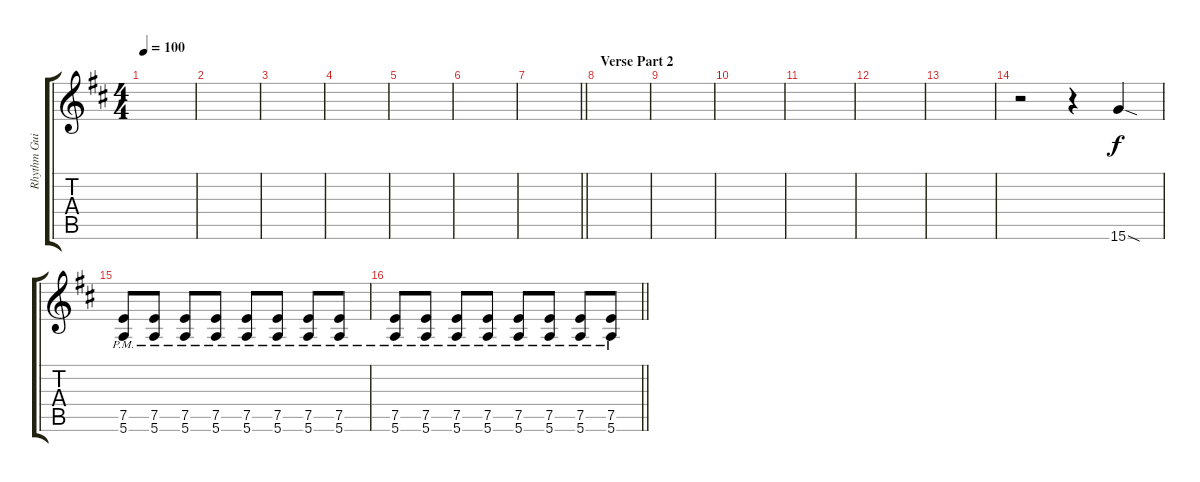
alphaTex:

\track ("Rhythm Guitar" "Rhythm Gui") {instrument overdrivenguitar}
\staff {score tabs}
\tuning (E4 B3 G3 D3 A2 E2) {hide}
\ts (4 4)
\tempo 100
\clef g2
\ks d
|
|
|
|
|
|
\barLineRight lightlight
|
\section ("" "Verse Part 2")
|
|
|
|
|
|
r.2 r.4 15.6{sod}.4 |
(7.5{pm} 5.6{pm}).8 (7.5{pm} 5.6{pm}).8 (7.5{pm} 5.6{pm}).8 (7.5{pm} 5.6{pm}).8 (7.5{pm} 5.6{pm}).8 (7.5{pm} 5.6{pm}).8 (7.5{pm} 5.6{pm}).8 (7.5{pm} 5.6{pm}).8 |
\barLineRight lightlight
(7.5{pm} 5.6{pm}).8 (7.5{pm} 5.6{pm}).8 (7.5{pm} 5.6{pm}).8 (7.5{pm} 5.6{pm}).8 (7.5{pm} 5.6{pm}).8 (7.5{pm} 5.6{pm}).8 (7.5{pm} 5.6{pm}).8 (7.5{pm} 5.6{pm}).8
